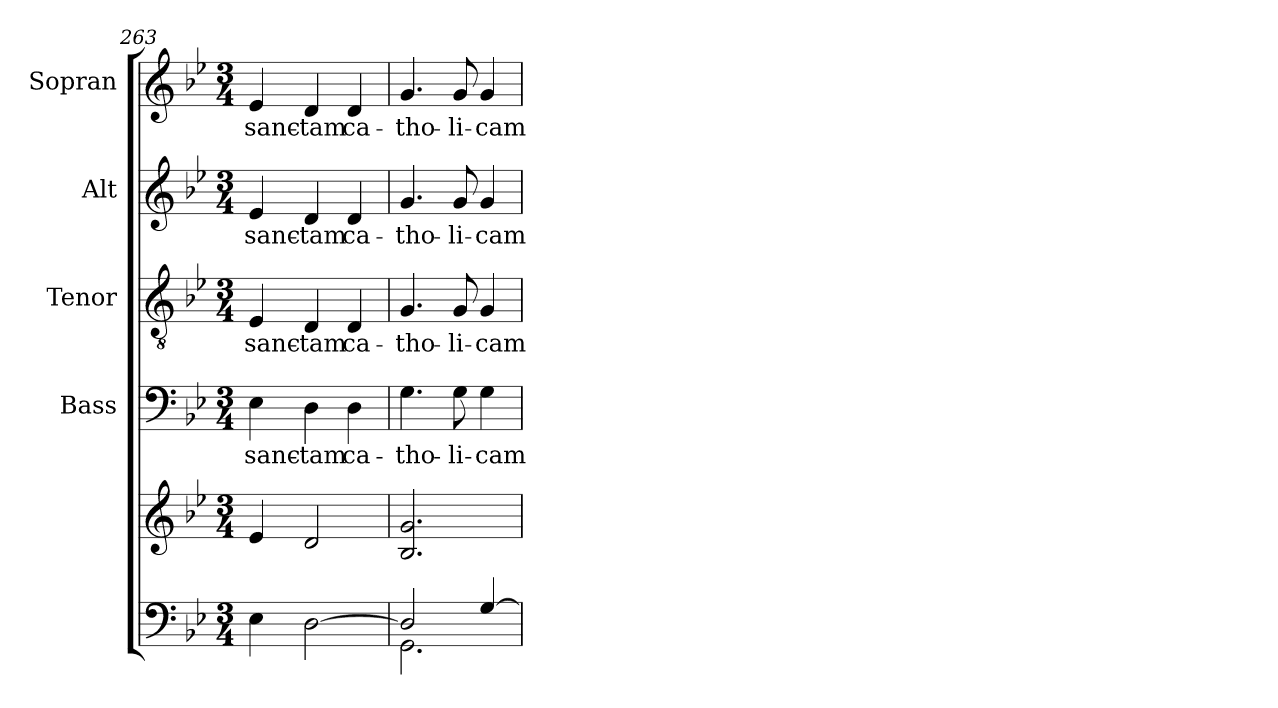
**kern	**kern	**kern	**text	**kern	**text	**kern	**text	**kern	**text
*part5	*part5	*part4	*part4	*part3	*part3	*part2	*part2	*part1	*part1
*staff6	*staff5	*staff4	*staff4	*staff3	*staff3	*staff2	*staff2	*staff1	*staff1
*	*	*I"Bass	*	*I"Tenor	*	*I"Alt	*	*I"Sopran	*
*	*	*I'B.	*	*I'T.	*	*I'A.	*	*I'S.	*
*clefF4	*clefG2	*clefF4	*	*clefGv2	*	*clefG2	*	*clefG2	*
*k[b-e-]	*k[b-e-]	*k[b-e-]	*	*k[b-e-]	*	*k[b-e-]	*	*k[b-e-]	*
*B-:	*B-:	*B-:	*	*B-:	*	*B-:	*	*B-:	*
*M3/4	*M3/4	*M3/4	*	*M3/4	*	*M3/4	*	*M3/4	*
=263	=263	=263	=263	=263	=263	=263	=263	=263	=263
!	!	!	!LO:LY:b	!	!LO:LY:b	!	!LO:LY:b	!	!LO:LY:b
4E-\	4e-/	4E-\	sanc-	4E-/	sanc-	4e-/	sanc-	4e-/	sanc-
!	!	!	!LO:LY:b	!	!LO:LY:b	!	!LO:LY:b	!	!LO:LY:b
[2D\	2d/	4D\	-tam	4D/	-tam	4d/	-tam	4d/	-tam
!	!	!	!LO:LY:b	!	!LO:LY:b	!	!LO:LY:b	!	!LO:LY:b
.	.	4D\	ca-	4D/	ca-	4d/	ca-	4d/	ca-
=264	=264	=264	=264	=264	=264	=264	=264	=264	=264
*^	*	*	*	*	*	*	*	*	*
!	!	!	!	!LO:LY:b	!	!LO:LY:b	!	!LO:LY:b	!	!LO:LY:b
2D/]	2.GG\	2.B-/ 2.g/	4.G\	-tho-	4.G/	-tho-	4.g/	-tho-	4.g/	-tho-
!	!	!	!	!LO:LY:b	!	!LO:LY:b	!	!LO:LY:b	!	!LO:LY:b
.	.	.	8G\	-li-	8G/	-li-	8g/	-li-	8g/	-li-
!	!	!	!	!LO:LY:b	!	!LO:LY:b	!	!LO:LY:b	!	!LO:LY:b
[>4G/	.	.	4G\	-cam	4G/	-cam	4g/	-cam	4g/	-cam
*v	*v	*	*	*	*	*	*	*	*	*
=	=	=	=	=	=	=	=	=	=
*-	*-	*-	*-	*-	*-	*-	*-	*-	*-
